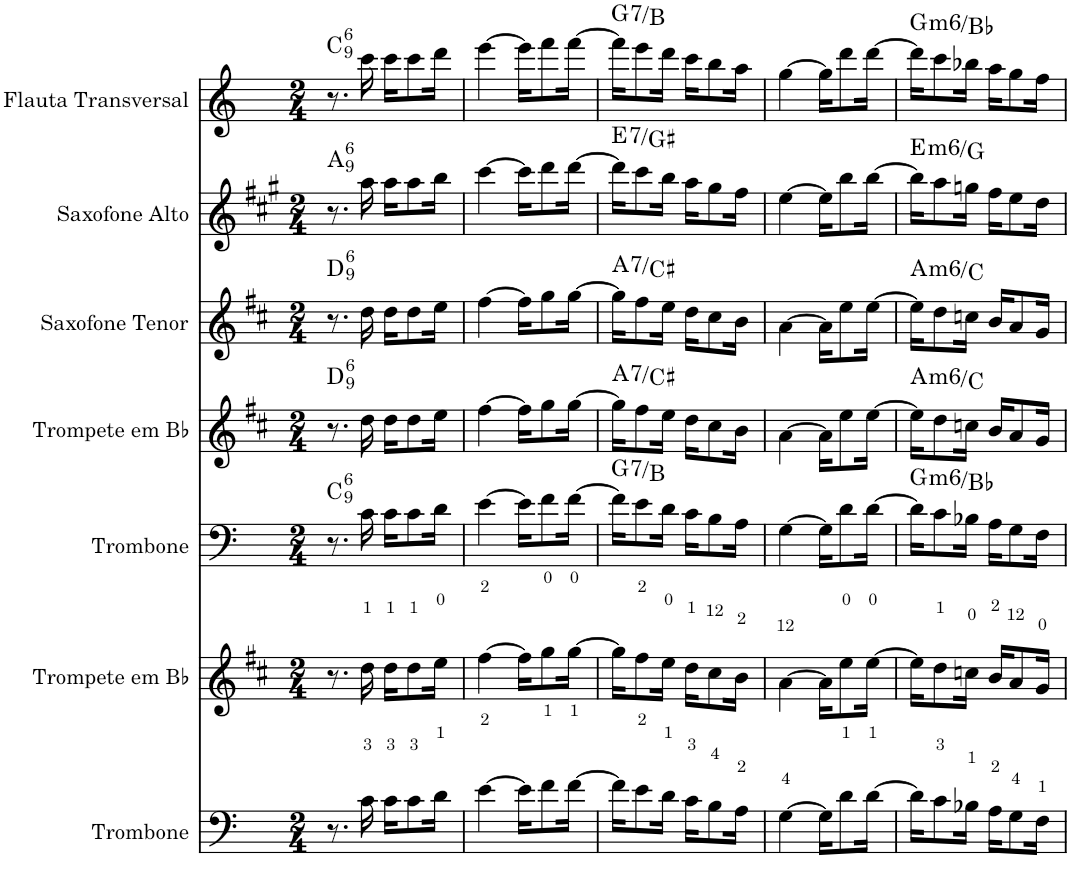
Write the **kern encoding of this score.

**kern	**kern	**kern	**harte	**kern	**harte	**kern	**harte	**kern	**harte	**kern	**harte
*part7	*part6	*part5	*part5	*part4	*part4	*part3	*part3	*part2	*part2	*part1	*part1
*staff7	*staff6	*staff5	*	*staff4	*	*staff3	*	*staff2	*	*staff1	*
*I"Trombone	*I"Trompete em Bb	*I"Trombone	*	*I"Trompete em Bb	*	*I"Saxofone Tenor	*	*I"Saxofone Alto	*	*I"Flauta Transversal	*
*I'Tbn.	*I'Tpt. em Bb	*I'Tbn.	*	*I'Tpt. em Bb	*	*I'Sax. Tn.	*	*	*	*I'Fl.	*
*clefF4	*clefG2	*clefF4	*	*clefG2	*	*clefG2	*	*clefG2	*	*clefG2	*
*	*Trd1c2	*	*	*Trd1c2	*	*Trd8c14	*	*Trd5c9	*	*	*
*k[]	*k[f#c#]	*k[]	*	*k[f#c#]	*	*k[f#c#]	*	*k[f#c#g#]	*	*k[]	*
*M2/4	*M2/4	*M2/4	*	*M2/4	*	*M2/4	*	*M2/4	*	*M2/4	*
=1	=1	=1	=1	=1	=1	=1	=1	=1	=1	=1	=1
!	!	!	!LO:H:kt=6	!	!LO:H:kt=6	!	!LO:H:kt=6	!	!LO:H:kt=6	!	!LO:H:kt=6
8.r	8.r	8.r	C:maj6(9)	8.r	D:maj6(9)	8.r	D:maj6(9)	8.r	A:maj6(9)	8.r	C:maj6(9)
16c\	16dd\	16c\	.	16dd\	.	16dd\	.	16aa\	.	16ccc\	.
16c\KL	16dd\KL	16c\KL	.	16dd\KL	.	16dd\KL	.	16aa\KL	.	16ccc\KL	.
8c\	8dd\	8c\	.	8dd\	.	8dd\	.	8aa\	.	8ccc\	.
16d\Jk	16ee\Jk	16d\Jk	.	16ee\Jk	.	16ee\Jk	.	16bb\Jk	.	16ddd\Jk	.
=2	=2	=2	=2	=2	=2	=2	=2	=2	=2	=2	=2
[4e\	[4ff#\	[4e\	.	[4ff#\	.	[4ff#\	.	[4ccc#\	.	[4eee\	.
16e\KL]	16ff#\KL]	16e\KL]	.	16ff#\KL]	.	16ff#\KL]	.	16ccc#\KL]	.	16eee\KL]	.
8f\	8gg\	8f\	.	8gg\	.	8gg\	.	8ddd\	.	8fff\	.
[16f\Jk	[16gg\Jk	[16f\Jk	.	[16gg\Jk	.	[16gg\Jk	.	[16ddd\Jk	.	[16fff\Jk	.
=3	=3	=3	=3	=3	=3	=3	=3	=3	=3	=3	=3
!	!	!	!LO:H:kt=7	!	!LO:H:kt=7	!	!LO:H:kt=7	!	!LO:H:kt=7	!	!LO:H:kt=7
16f\KL]	16gg\KL]	16f\KL]	G:7/3	16gg\KL]	A:7/3	16gg\KL]	A:7/3	16ddd\KL]	E:7/3	16fff\KL]	G:7/3
8e\	8ff#\	8e\	.	8ff#\	.	8ff#\	.	8ccc#\	.	8eee\	.
16d\Jk	16ee\Jk	16d\Jk	.	16ee\Jk	.	16ee\Jk	.	16bb\Jk	.	16ddd\Jk	.
16c\KL	16dd\KL	16c\KL	.	16dd\KL	.	16dd\KL	.	16aa\KL	.	16ccc\KL	.
8B\	8cc#\	8B\	.	8cc#\	.	8cc#\	.	8gg#\	.	8bb\	.
16A\Jk	16b\Jk	16A\Jk	.	16b\Jk	.	16b\Jk	.	16ff#\Jk	.	16aa\Jk	.
=4	=4	=4	=4	=4	=4	=4	=4	=4	=4	=4	=4
[4G\	[4a\	[4G\	.	[4a\	.	[4a\	.	[4ee\	.	[4gg\	.
16G\KL]	16a\KL]	16G\KL]	.	16a\KL]	.	16a\KL]	.	16ee\KL]	.	16gg\KL]	.
8d\	8ee\	8d\	.	8ee\	.	8ee\	.	8bb\	.	8ddd\	.
[16d\Jk	[16ee\Jk	[16d\Jk	.	[16ee\Jk	.	[16ee\Jk	.	[16bb\Jk	.	[16ddd\Jk	.
=5	=5	=5	=5	=5	=5	=5	=5	=5	=5	=5	=5
!	!	!	!LO:H:kt=m6	!	!LO:H:kt=m6	!	!LO:H:kt=m6	!	!LO:H:kt=m6	!	!LO:H:kt=m6
16d\KL]	16ee\KL]	16d\KL]	G:min6/b3	16ee\KL]	A:min6/b3	16ee\KL]	A:min6/b3	16bb\KL]	E:min6/b3	16ddd\KL]	G:min6/b3
8c\	8dd\	8c\	.	8dd\	.	8dd\	.	8aa\	.	8ccc\	.
16B-X\Jk	16ccn\Jk	16B-X\Jk	.	16ccn\Jk	.	16ccn\Jk	.	16ggn\Jk	.	16bb-X\Jk	.
16A\KL	16b/KL	16A\KL	.	16b/KL	.	16b/KL	.	16ff#\KL	.	16aa\KL	.
8G\	8a/	8G\	.	8a/	.	8a/	.	8ee\	.	8gg\	.
16F\Jk	16g/Jk	16F\Jk	.	16g/Jk	.	16g/Jk	.	16dd\Jk	.	16ff\Jk	.
=	=	=	=	=	=	=	=	=	=	=	=
*-	*-	*-	*-	*-	*-	*-	*-	*-	*-	*-	*-
